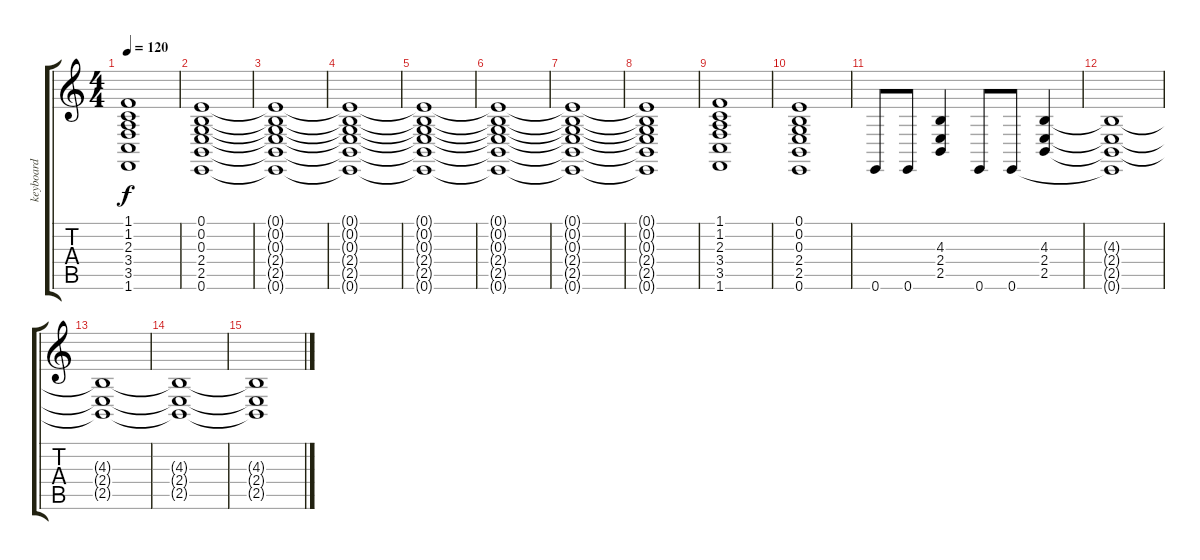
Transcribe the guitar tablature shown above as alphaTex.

\track ("keyboard" "keyboard") {instrument lead1square}
\staff {score tabs}
\tuning (E4 B3 G3 D3 A2 E2) {hide}
\ts (4 4)
\tempo 120
\clef g2
\ks c
(1.1 1.2 2.3 3.4 3.5 1.6).1{dy f} |
(0.1 0.2 0.3 2.4 2.5 0.6).1{volume 0} |
(0.1{t} 0.2{t} 0.3{t} 2.4{t} 2.5{t} 0.6{t}).1 |
(0.1{t} 0.2{t} 0.3{t} 2.4{t} 2.5{t} 0.6{t}).1 |
(0.1{t} 0.2{t} 0.3{t} 2.4{t} 2.5{t} 0.6{t}).1 |
(0.1{t} 0.2{t} 0.3{t} 2.4{t} 2.5{t} 0.6{t}).1 |
(0.1{t} 0.2{t} 0.3{t} 2.4{t} 2.5{t} 0.6{t}).1 |
(0.1{t} 0.2{t} 0.3{t} 2.4{t} 2.5{t} 0.6{t}).1 |
(1.1 1.2 2.3 3.4 3.5 1.6).1 |
(0.1 0.2 0.3 2.4 2.5 0.6).1 |
0.6.8 0.6.8 (4.3 2.4 2.5).4 0.6.8 0.6.8 (4.3 2.4 2.5).4 |
(4.3{t} 2.4{t} 2.5{t} 0.6{t}).1{volume 0} |
(4.3{t} 2.4{t} 2.5{t}).1 |
(4.3{t} 2.4{t} 2.5{t}).1 |
(4.3{t} 2.4{t} 2.5{t}).1
